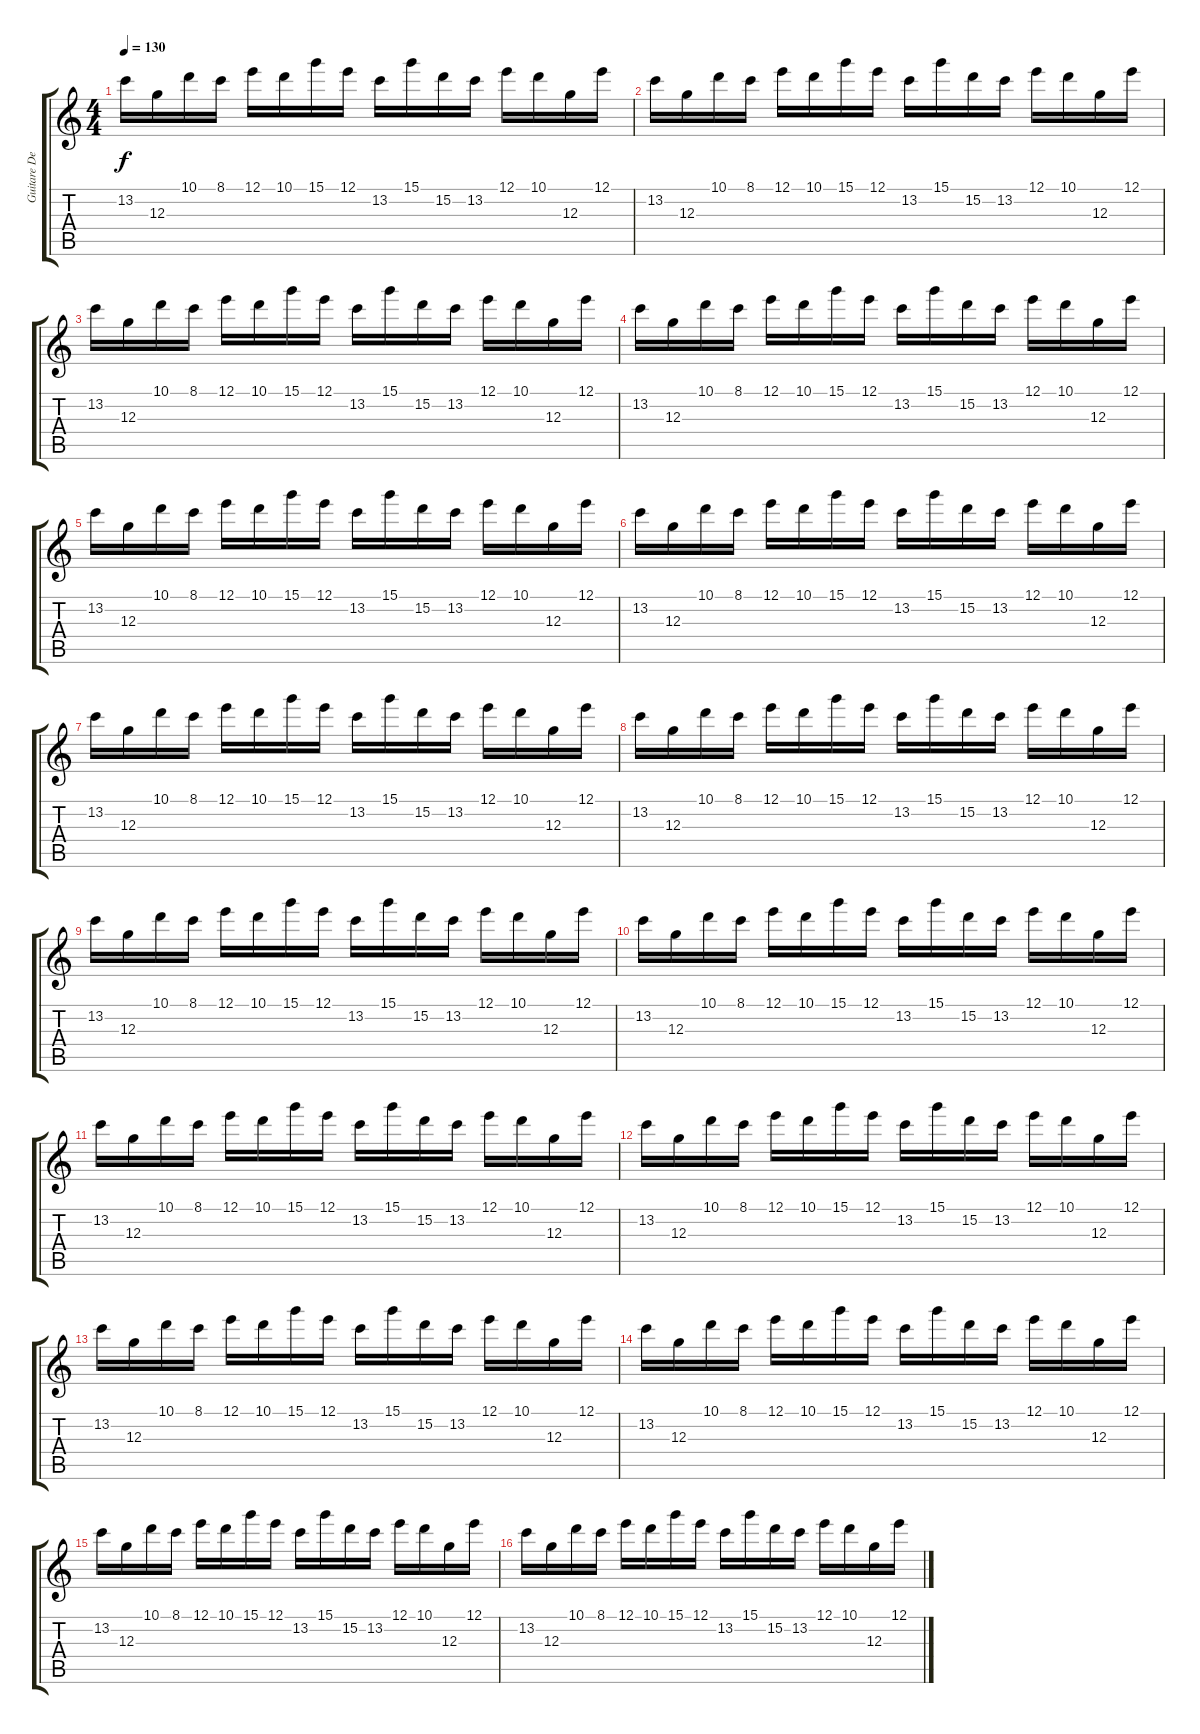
\track ("Guitare Delay" "Guitare De") {instrument overdrivenguitar}
\staff {score tabs}
\tuning (E4 B3 G3 D3 A2 E2) {hide}
\ts (4 4)
\tempo 130
\clef g2
\ks c
13.2.16{dy f} 12.3.16 10.1.16 8.1.16 12.1.16 10.1.16 15.1.16 12.1.16 13.2.16 15.1.16 15.2.16 13.2.16 12.1.16 10.1.16 12.3.16 12.1.16 |
13.2.16 12.3.16 10.1.16 8.1.16 12.1.16 10.1.16 15.1.16 12.1.16 13.2.16 15.1.16 15.2.16 13.2.16 12.1.16 10.1.16 12.3.16 12.1.16 |
13.2.16 12.3.16 10.1.16 8.1.16 12.1.16 10.1.16 15.1.16 12.1.16 13.2.16 15.1.16 15.2.16 13.2.16 12.1.16 10.1.16 12.3.16 12.1.16 |
13.2.16 12.3.16 10.1.16 8.1.16 12.1.16 10.1.16 15.1.16 12.1.16 13.2.16 15.1.16 15.2.16 13.2.16 12.1.16 10.1.16 12.3.16 12.1.16 |
13.2.16 12.3.16 10.1.16 8.1.16 12.1.16 10.1.16 15.1.16 12.1.16 13.2.16 15.1.16 15.2.16 13.2.16 12.1.16 10.1.16 12.3.16 12.1.16 |
13.2.16 12.3.16 10.1.16 8.1.16 12.1.16 10.1.16 15.1.16 12.1.16 13.2.16 15.1.16 15.2.16 13.2.16 12.1.16 10.1.16 12.3.16 12.1.16 |
13.2.16 12.3.16 10.1.16 8.1.16 12.1.16 10.1.16 15.1.16 12.1.16 13.2.16 15.1.16 15.2.16 13.2.16 12.1.16 10.1.16 12.3.16 12.1.16 |
13.2.16 12.3.16 10.1.16 8.1.16 12.1.16 10.1.16 15.1.16 12.1.16 13.2.16 15.1.16 15.2.16 13.2.16 12.1.16 10.1.16 12.3.16 12.1.16 |
13.2.16 12.3.16 10.1.16 8.1.16 12.1.16 10.1.16 15.1.16 12.1.16 13.2.16 15.1.16 15.2.16 13.2.16 12.1.16 10.1.16 12.3.16 12.1.16 |
13.2.16 12.3.16 10.1.16 8.1.16 12.1.16 10.1.16 15.1.16 12.1.16 13.2.16 15.1.16 15.2.16 13.2.16 12.1.16 10.1.16 12.3.16 12.1.16 |
13.2.16 12.3.16 10.1.16 8.1.16 12.1.16 10.1.16 15.1.16 12.1.16 13.2.16 15.1.16 15.2.16 13.2.16 12.1.16 10.1.16 12.3.16 12.1.16 |
13.2.16 12.3.16 10.1.16 8.1.16 12.1.16 10.1.16 15.1.16 12.1.16 13.2.16 15.1.16 15.2.16 13.2.16 12.1.16 10.1.16 12.3.16 12.1.16 |
13.2.16 12.3.16 10.1.16 8.1.16 12.1.16 10.1.16 15.1.16 12.1.16 13.2.16 15.1.16 15.2.16 13.2.16 12.1.16 10.1.16 12.3.16 12.1.16 |
13.2.16 12.3.16 10.1.16 8.1.16 12.1.16 10.1.16 15.1.16 12.1.16 13.2.16 15.1.16 15.2.16 13.2.16 12.1.16 10.1.16 12.3.16 12.1.16 |
13.2.16 12.3.16 10.1.16 8.1.16 12.1.16 10.1.16 15.1.16 12.1.16 13.2.16 15.1.16 15.2.16 13.2.16 12.1.16 10.1.16 12.3.16 12.1.16 |
13.2.16 12.3.16 10.1.16 8.1.16 12.1.16 10.1.16 15.1.16 12.1.16 13.2.16 15.1.16 15.2.16 13.2.16 12.1.16 10.1.16 12.3.16 12.1.16
